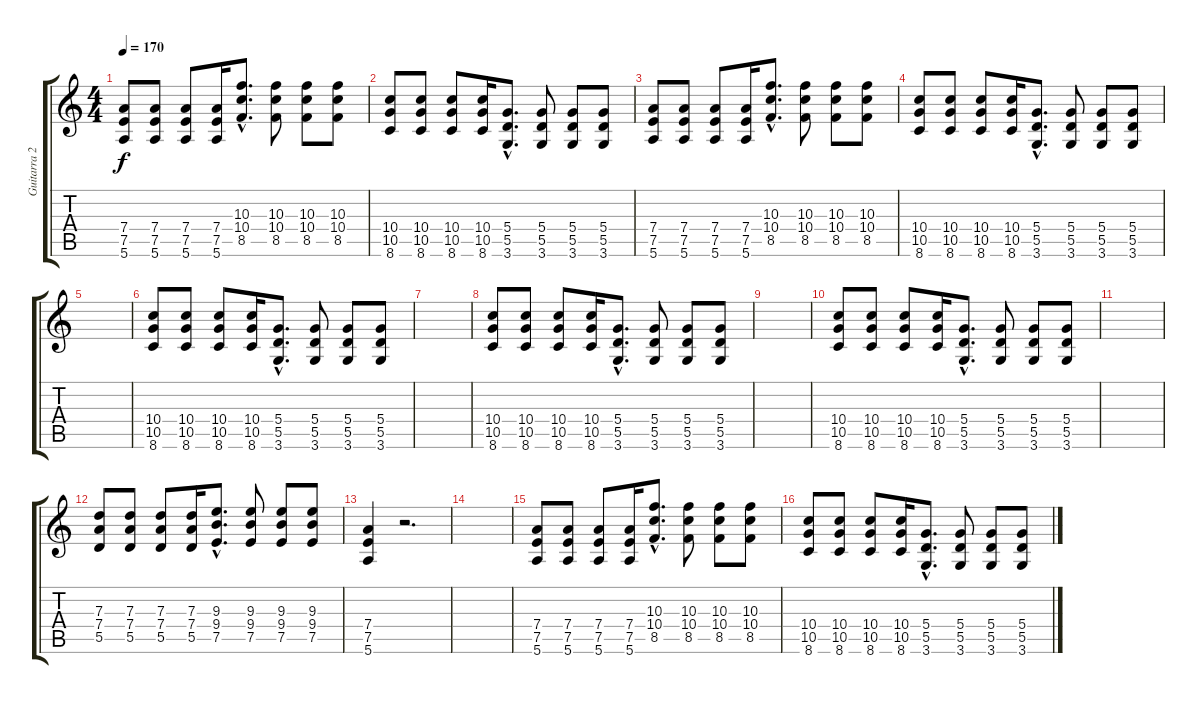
\track ("Guitarra 2" "Guitarra 2") {instrument distortionguitar}
\staff {score tabs}
\tuning (E4 B3 G3 D3 A2 E2) {hide}
\ts (4 4)
\tempo 170
\clef g2
\ks c
(7.4 7.5 5.6).8{dy f} (7.4 7.5 5.6).8 (7.4 7.5 5.6).8 (7.4 7.5 5.6).16 (10.3{hac} 10.4{hac} 8.5{hac}).8{d} (10.3 10.4 8.5).8 (10.3 10.4 8.5).8 (10.3 10.4 8.5).8 |
(10.4 10.5 8.6).8 (10.4 10.5 8.6).8 (10.4 10.5 8.6).8 (10.4 10.5 8.6).16 (5.4{hac} 5.5{hac} 3.6{hac}).8{d} (5.4 5.5 3.6).8 (5.4 5.5 3.6).8 (5.4 5.5 3.6).8 |
(7.4 7.5 5.6).8 (7.4 7.5 5.6).8 (7.4 7.5 5.6).8 (7.4 7.5 5.6).16 (10.3{hac} 10.4{hac} 8.5{hac}).8{d} (10.3 10.4 8.5).8 (10.3 10.4 8.5).8 (10.3 10.4 8.5).8 |
(10.4 10.5 8.6).8 (10.4 10.5 8.6).8 (10.4 10.5 8.6).8 (10.4 10.5 8.6).16 (5.4{hac} 5.5{hac} 3.6{hac}).8{d} (5.4 5.5 3.6).8 (5.4 5.5 3.6).8 (5.4 5.5 3.6).8 |
|
(10.4 10.5 8.6).8 (10.4 10.5 8.6).8 (10.4 10.5 8.6).8 (10.4 10.5 8.6).16 (5.4{hac} 5.5{hac} 3.6{hac}).8{d} (5.4 5.5 3.6).8 (5.4 5.5 3.6).8 (5.4 5.5 3.6).8 |
|
(10.4 10.5 8.6).8 (10.4 10.5 8.6).8 (10.4 10.5 8.6).8 (10.4 10.5 8.6).16 (5.4{hac} 5.5{hac} 3.6{hac}).8{d} (5.4 5.5 3.6).8 (5.4 5.5 3.6).8 (5.4 5.5 3.6).8 |
|
(10.4 10.5 8.6).8 (10.4 10.5 8.6).8 (10.4 10.5 8.6).8 (10.4 10.5 8.6).16 (5.4{hac} 5.5{hac} 3.6{hac}).8{d} (5.4 5.5 3.6).8 (5.4 5.5 3.6).8 (5.4 5.5 3.6).8 |
|
(7.3 7.4 5.5).8 (7.3 7.4 5.5).8 (7.3 7.4 5.5).8 (7.3 7.4 5.5).16 (9.3{hac} 9.4{hac} 7.5{hac}).8{d} (9.3 9.4 7.5).8 (9.3 9.4 7.5).8 (9.3 9.4 7.5).8 |
(7.4 7.5 5.6).4 r.2{d} |
|
(7.4 7.5 5.6).8 (7.4 7.5 5.6).8 (7.4 7.5 5.6).8 (7.4 7.5 5.6).16 (10.3{hac} 10.4{hac} 8.5{hac}).8{d} (10.3 10.4 8.5).8 (10.3 10.4 8.5).8 (10.3 10.4 8.5).8 |
(10.4 10.5 8.6).8 (10.4 10.5 8.6).8 (10.4 10.5 8.6).8 (10.4 10.5 8.6).16 (5.4{hac} 5.5{hac} 3.6{hac}).8{d} (5.4 5.5 3.6).8 (5.4 5.5 3.6).8 (5.4 5.5 3.6).8
